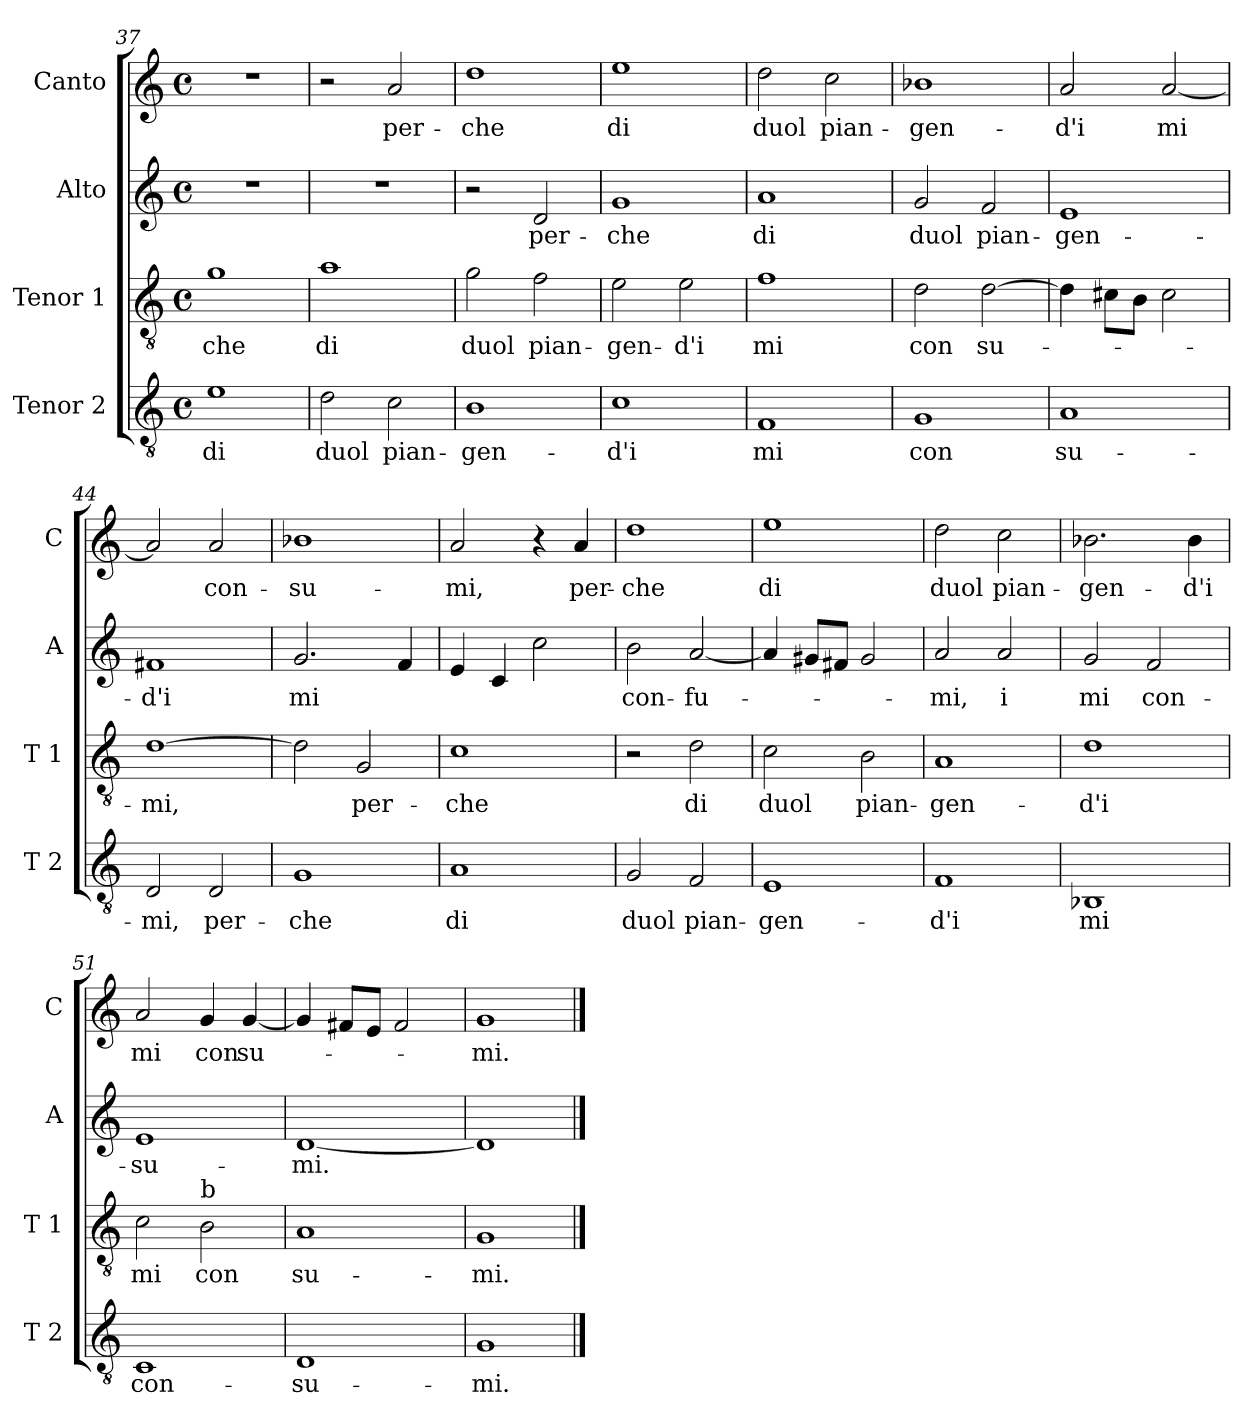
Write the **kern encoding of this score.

**kern	**text	**kern	**text	**kern	**text	**kern	**text
*part4	*part4	*part3	*part3	*part2	*part2	*part1	*part1
*staff4	*staff4	*staff3	*staff3	*staff2	*staff2	*staff1	*staff1
*I"Tenor 2	*	*I"Tenor 1	*	*I"Alto	*	*I"Canto	*
*I'T 2	*	*I'T 1	*	*I'A	*	*I'C	*
*clefGv2	*	*clefGv2	*	*clefG2	*	*clefG2	*
*k[]	*	*k[]	*	*k[]	*	*k[]	*
*C:	*	*C:	*	*C:	*	*C:	*
*M4/4	*	*M4/4	*	*M4/4	*	*M4/4	*
*met(c)	*	*met(c)	*	*met(c)	*	*met(c)	*
=37	=37	=37	=37	=37	=37	=37	=37
!	!LO:LY:b	!	!LO:LY:b	!	!	!	!
1e	di	1g	-che	1r	.	1r	.
=38	=38	=38	=38	=38	=38	=38	=38
!	!LO:LY:b	!	!LO:LY:b	!	!	!	!
2d\	duol	1a	di	1r	.	2r	.
!	!LO:LY:b	!	!	!	!	!	!LO:LY:b
2c\	pian-	.	.	.	.	2a/	per-
=39	=39	=39	=39	=39	=39	=39	=39
!	!LO:LY:b	!	!LO:LY:b	!	!	!	!LO:LY:b
1B	-gen-	2g\	duol	2r	.	1dd	-che
!	!	!	!LO:LY:b	!	!LO:LY:b	!	!
.	.	2f\	pian-	2d/	per-	.	.
=40	=40	=40	=40	=40	=40	=40	=40
!	!LO:LY:b	!	!LO:LY:b	!	!LO:LY:b	!	!LO:LY:b
1c	-d'i	2e\	-gen-	1g	-che	1ee	di
!	!	!	!LO:LY:b	!	!	!	!
.	.	2e\	-d'i	.	.	.	.
!!LO:LB:g=z
=41	=41	=41	=41	=41	=41	=41	=41
!	!LO:LY:b	!	!LO:LY:b	!	!LO:LY:b	!	!LO:LY:b
1F	mi	1f	mi	1a	di	2dd\	duol
!	!	!	!	!	!	!	!LO:LY:b
.	.	.	.	.	.	2cc\	pian-
=42	=42	=42	=42	=42	=42	=42	=42
!	!LO:LY:b	!	!LO:LY:b	!	!LO:LY:b	!	!LO:LY:b
1G	con	2d\	con	2g/	duol	1b-X	-gen-
!	!	!	!LO:LY:b	!	!LO:LY:b	!	!
.	.	[2d\	su-	2f/	pian-	.	.
=43	=43	=43	=43	=43	=43	=43	=43
!	!LO:LY:b	!	!	!	!LO:LY:b	!	!LO:LY:b
1A	su-	4d\]	.	1e	-gen-	2a/	-d'i
.	.	8c#X\L	.	.	.	.	.
.	.	8B\J	.	.	.	.	.
!	!	!	!	!	!	!	!LO:LY:b
.	.	2c#\	.	.	.	[2a/	mi
=44	=44	=44	=44	=44	=44	=44	=44
!	!LO:LY:b	!	!LO:LY:b	!	!LO:LY:b	!	!
2D/	-mi,	[1d	-mi,	1f#X	-d'i	2a/]	.
!	!LO:LY:b	!	!	!	!	!	!LO:LY:b
2D/	per-	.	.	.	.	2a/	con-
=45	=45	=45	=45	=45	=45	=45	=45
!	!LO:LY:b	!	!	!	!LO:LY:b	!	!LO:LY:b
1G	-che	2d\]	.	2.g/	mi	1b-X	-su-
!	!	!	!LO:LY:b	!	!	!	!
.	.	2G/	per-	.	.	.	.
.	.	.	.	4f/	.	.	.
=46	=46	=46	=46	=46	=46	=46	=46
!	!LO:LY:b	!	!LO:LY:b	!	!	!	!LO:LY:b
1A	di	1c	-che	4e/	.	2a/	-mi,
.	.	.	.	4c/	.	.	.
.	.	.	.	2cc\	.	4r	.
!	!	!	!	!	!	!	!LO:LY:b
.	.	.	.	.	.	4a/	per-
=47	=47	=47	=47	=47	=47	=47	=47
!	!LO:LY:b	!	!	!	!LO:LY:b	!	!LO:LY:b
2G/	duol	2r	.	2b\	con-	1dd	-che
!	!LO:LY:b	!	!LO:LY:b	!	!LO:LY:b	!	!
2F/	pian-	2d\	di	[2a/	-fu-	.	.
!!LO:LB:g=z
=48	=48	=48	=48	=48	=48	=48	=48
!	!LO:LY:b	!	!LO:LY:b	!	!	!	!LO:LY:b
1E	-gen-	2c\	duol	4a/]	.	1ee	di
.	.	.	.	8g#X/L	.	.	.
.	.	.	.	8f#X/J	.	.	.
!	!	!	!LO:LY:b	!	!	!	!
.	.	2B\	pian-	2g#/	.	.	.
=49	=49	=49	=49	=49	=49	=49	=49
!	!LO:LY:b	!	!LO:LY:b	!	!LO:LY:b	!	!LO:LY:b
1F	-d'i	1A	-gen-	2a/	-mi,	2dd\	duol
!	!	!	!	!	!LO:LY:b	!	!LO:LY:b
.	.	.	.	2a/	i	2cc\	pian-
=50	=50	=50	=50	=50	=50	=50	=50
!	!LO:LY:b	!	!LO:LY:b	!	!LO:LY:b	!	!LO:LY:b
1BB-X	mi	1d	-d'i	2g/	mi	2.b-X\	-gen-
!	!	!	!	!	!LO:LY:b	!	!
.	.	.	.	2f/	con-	.	.
!	!	!	!	!	!	!	!LO:LY:b
.	.	.	.	.	.	4b-\	-d'i
=51	=51	=51	=51	=51	=51	=51	=51
!	!LO:LY:b	!	!LO:LY:b	!	!LO:LY:b	!	!LO:LY:b
1C	con-	2c\	mi	1e	-su-	2a/	mi
!	!	!LO:TX:a:t=b	!	!	!	!	!
!	!	!	!LO:LY:b	!	!	!	!LO:LY:b
.	.	2B\	con	.	.	4g/	con
!	!	!	!	!	!	!	!LO:LY:b
.	.	.	.	.	.	[4g/	su-
=52	=52	=52	=52	=52	=52	=52	=52
!	!LO:LY:b	!	!LO:LY:b	!	!LO:LY:b	!	!
1D	-su-	1A	su-	[1d	-mi.	4g/]	.
.	.	.	.	.	.	8f#X/L	.
.	.	.	.	.	.	8e/J	.
.	.	.	.	.	.	2f#/	.
=53	=53	=53	=53	=53	=53	=53	=53
!	!LO:LY:b	!	!LO:LY:b	!	!	!	!LO:LY:b
1G	-mi.	1G	-mi.	1d]	.	1g	-mi.
==	==	==	==	==	==	==	==
*-	*-	*-	*-	*-	*-	*-	*-
